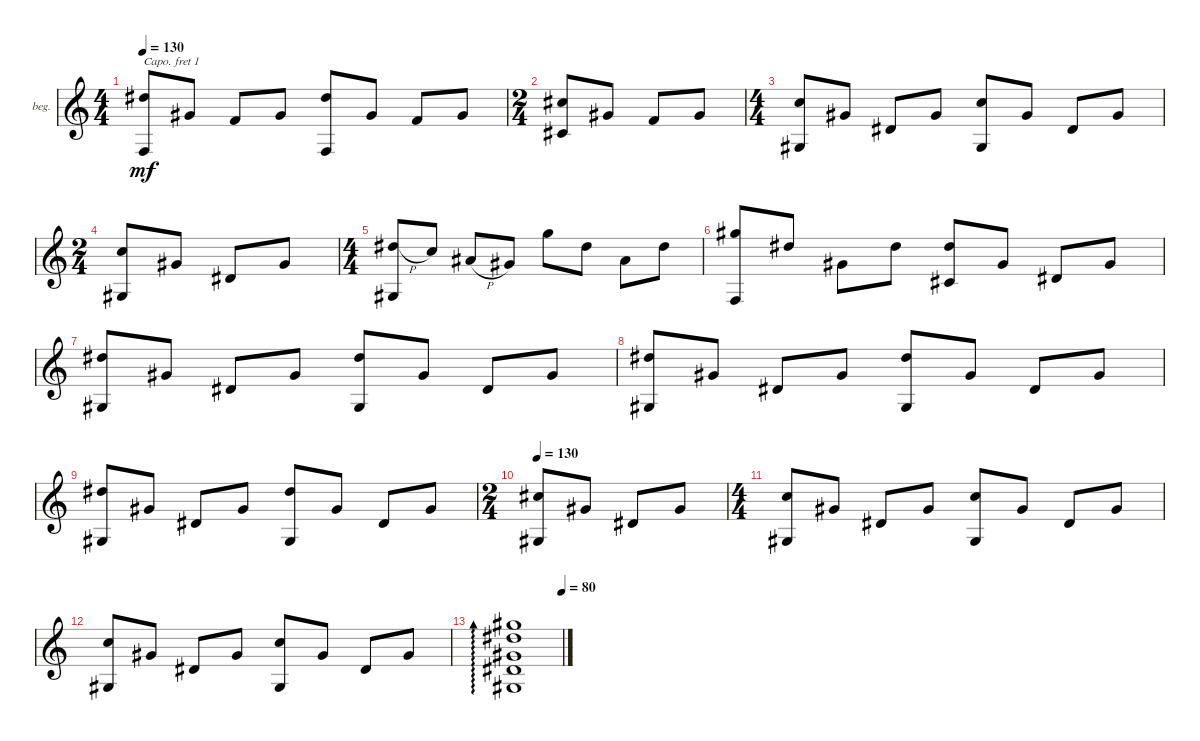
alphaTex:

\defaultSystemsLayout 4
\bracketExtendMode groupsimilarinstruments
\firstSystemTrackNameOrientation horizontal
\otherSystemsTrackNameOrientation horizontal
\track ("Begeleiding" "beg.") {instrument acousticguitarnylon}
\staff {score}
\capo 1
\tuning (E4 B3 G3 D3 A2 E2)
\ts (4 4)
\tempo 130
\clef g2
\ks c
(0.6 3.2).8{dy mf} 0.3.8 2.4.8 0.3.8 (0.6 3.2).8 0.3.8 2.4.8 0.3.8 |
\ts (2 4)
(3.5 1.2).8 0.3.8 2.4.8 0.3.8 |
\ts (4 4)
(3.6 0.2).8 0.3.8 0.4.8 0.3.8 (3.6 0.2).8 0.3.8 0.4.8 0.3.8 |
\ts (2 4)
(3.6 0.2).8 0.3.8 0.4.8 0.3.8 |
\ts (4 4)
(3.6 3.2{h}).8 0.2.8 2.3{h}.8 0.3.8 2.1.8 3.2.8 2.3.8 3.2.8 |
(0.6 3.1).8 3.2.8 0.3.8 3.2.8 (3.2 3.5).8 0.3.8 0.4.8 0.3.8 |
(3.6 3.2).8 0.3.8 0.4.8 0.3.8 (3.6 3.2).8 0.3.8 0.4.8 0.3.8 |
(3.6 3.2).8 0.3.8 0.4.8 0.3.8 (3.6 3.2).8 0.3.8 0.4.8 0.3.8 |
(3.6 3.2).8 0.3.8 0.4.8 0.3.8 (3.6 3.2).8 0.3.8 0.4.8 0.3.8 |
\ts (2 4)
\tempo 130
(3.6 1.2).8 0.3.8 0.4.8 0.3.8 |
\ts (4 4)
(3.6 0.2).8 0.3.8 0.4.8 0.3.8 (3.6 0.2).8 0.3.8 0.4.8 0.3.8 |
(3.6 0.2).8 0.3.8 0.4.8 0.3.8 (3.6 0.2).8 0.3.8 0.4.8 0.3.8 |
\tempo (80 1)
(3.6 3.2 0.3 0.4 3.1).1{ad 0}
